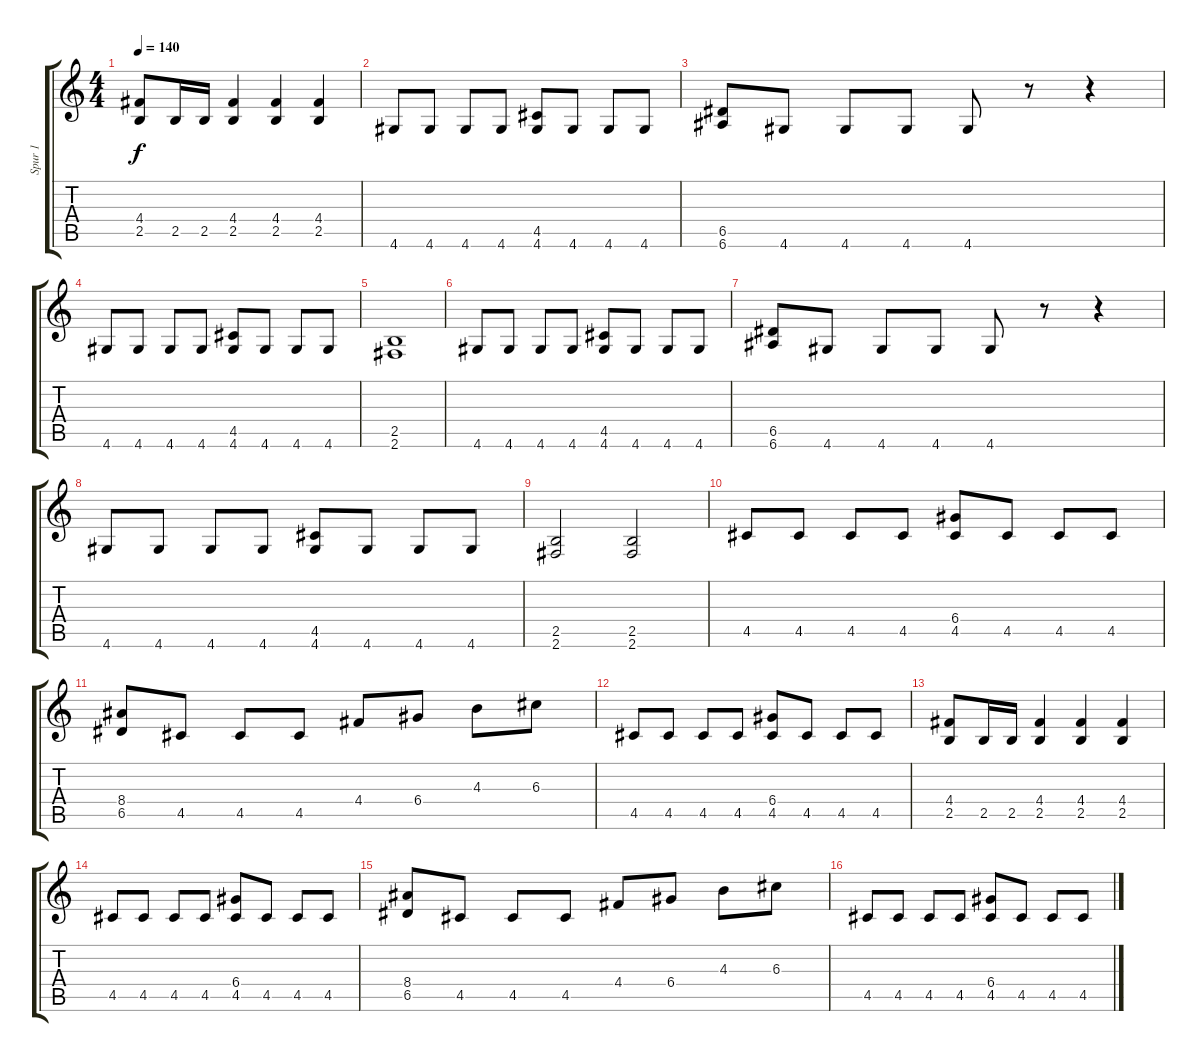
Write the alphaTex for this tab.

\track ("Spur 1" "Spur 1") {instrument distortionguitar}
\staff {score tabs}
\tuning (E4 B3 G3 D3 A2 E2) {hide}
\ts (4 4)
\tempo 140
\clef g2
\ks c
(4.4 2.5).8{dy f} 2.5.16 2.5.16 (4.4 2.5).4 (4.4 2.5).4 (4.4 2.5).4 |
4.6.8 4.6.8 4.6.8 4.6.8 (4.5 4.6).8 4.6.8 4.6.8 4.6.8 |
(6.5 6.6).8 4.6.8 4.6.8 4.6.8 4.6.8 r.8 r.4 |
4.6.8 4.6.8 4.6.8 4.6.8 (4.5 4.6).8 4.6.8 4.6.8 4.6.8 |
(2.5 2.6).1 |
4.6.8 4.6.8 4.6.8 4.6.8 (4.5 4.6).8 4.6.8 4.6.8 4.6.8 |
(6.5 6.6).8 4.6.8 4.6.8 4.6.8 4.6.8 r.8 r.4 |
4.6.8 4.6.8 4.6.8 4.6.8 (4.5 4.6).8 4.6.8 4.6.8 4.6.8 |
(2.5 2.6).2 (2.5 2.6).2 |
4.5.8 4.5.8 4.5.8 4.5.8 (6.4 4.5).8 4.5.8 4.5.8 4.5.8 |
(8.4 6.5).8 4.5.8 4.5.8 4.5.8 4.4.8 6.4.8 4.3.8 6.3.8 |
4.5.8 4.5.8 4.5.8 4.5.8 (6.4 4.5).8 4.5.8 4.5.8 4.5.8 |
(4.4 2.5).8 2.5.16 2.5.16 (4.4 2.5).4 (4.4 2.5).4 (4.4 2.5).4 |
4.5.8 4.5.8 4.5.8 4.5.8 (6.4 4.5).8 4.5.8 4.5.8 4.5.8 |
(8.4 6.5).8 4.5.8 4.5.8 4.5.8 4.4.8 6.4.8 4.3.8 6.3.8 |
4.5.8 4.5.8 4.5.8 4.5.8 (6.4 4.5).8 4.5.8 4.5.8 4.5.8
